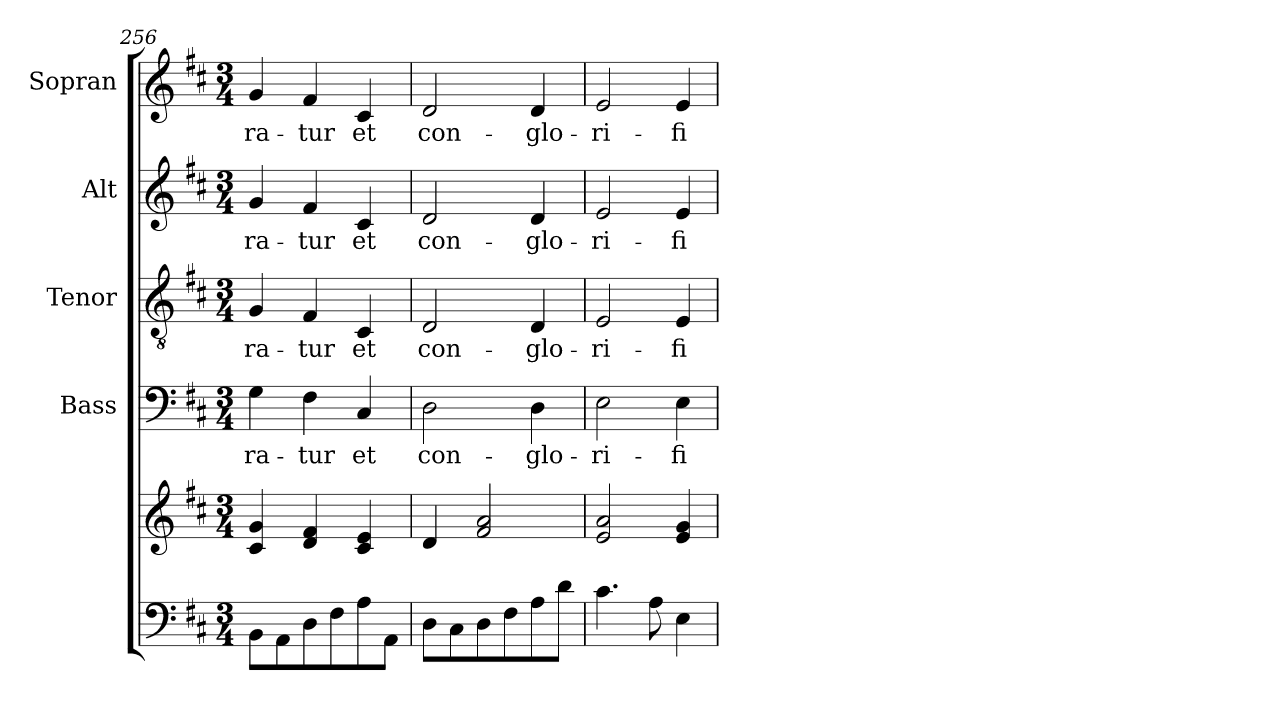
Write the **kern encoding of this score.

**kern	**kern	**kern	**text	**kern	**text	**kern	**text	**kern	**text
*part5	*part5	*part4	*part4	*part3	*part3	*part2	*part2	*part1	*part1
*staff6	*staff5	*staff4	*staff4	*staff3	*staff3	*staff2	*staff2	*staff1	*staff1
*	*	*I"Bass	*	*I"Tenor	*	*I"Alt	*	*I"Sopran	*
*	*	*I'B.	*	*I'T.	*	*I'A.	*	*I'S.	*
*clefF4	*clefG2	*clefF4	*	*clefGv2	*	*clefG2	*	*clefG2	*
*k[f#c#]	*k[f#c#]	*k[f#c#]	*	*k[f#c#]	*	*k[f#c#]	*	*k[f#c#]	*
*D:	*D:	*D:	*	*D:	*	*D:	*	*D:	*
*M3/4	*M3/4	*M3/4	*	*M3/4	*	*M3/4	*	*M3/4	*
=256	=256	=256	=256	=256	=256	=256	=256	=256	=256
!	!	!	!LO:LY:b	!	!LO:LY:b	!	!LO:LY:b	!	!LO:LY:b
8BB\L	4c#/ 4g/	4G\	-ra-	4G/	-ra-	4g/	-ra-	4g/	-ra-
8AA\	.	.	.	.	.	.	.	.	.
!	!	!	!LO:LY:b	!	!LO:LY:b	!	!LO:LY:b	!	!LO:LY:b
8D\	4d/ 4f#/	4F#\	-tur	4F#/	-tur	4f#/	-tur	4f#/	-tur
8F#\	.	.	.	.	.	.	.	.	.
!	!	!	!LO:LY:b	!	!LO:LY:b	!	!LO:LY:b	!	!LO:LY:b
8A\	4c#/ 4e/	4C#/	et	4C#/	et	4c#/	et	4c#/	et
8AA\J	.	.	.	.	.	.	.	.	.
=257	=257	=257	=257	=257	=257	=257	=257	=257	=257
!	!	!	!LO:LY:b	!	!LO:LY:b	!	!LO:LY:b	!	!LO:LY:b
8D\L	4d/	2D\	con-	2D/	con-	2d/	con-	2d/	con-
8C#\	.	.	.	.	.	.	.	.	.
8D\	2f#/ 2a/	.	.	.	.	.	.	.	.
8F#\	.	.	.	.	.	.	.	.	.
!	!	!	!LO:LY:b	!	!LO:LY:b	!	!LO:LY:b	!	!LO:LY:b
8A\	.	4D\	-glo-	4D/	-glo-	4d/	-glo-	4d/	-glo-
8d\J	.	.	.	.	.	.	.	.	.
=258	=258	=258	=258	=258	=258	=258	=258	=258	=258
!	!	!	!LO:LY:b	!	!LO:LY:b	!	!LO:LY:b	!	!LO:LY:b
4.c#\	2e/ 2a/	2E\	-ri-	2E/	-ri-	2e/	-ri-	2e/	-ri-
8A\	.	.	.	.	.	.	.	.	.
!	!	!	!LO:LY:b	!	!LO:LY:b	!	!LO:LY:b	!	!LO:LY:b
4E\	4e/ 4g/	4E\	-fi-	4E/	-fi-	4e/	-fi-	4e/	-fi-
=	=	=	=	=	=	=	=	=	=
*-	*-	*-	*-	*-	*-	*-	*-	*-	*-
